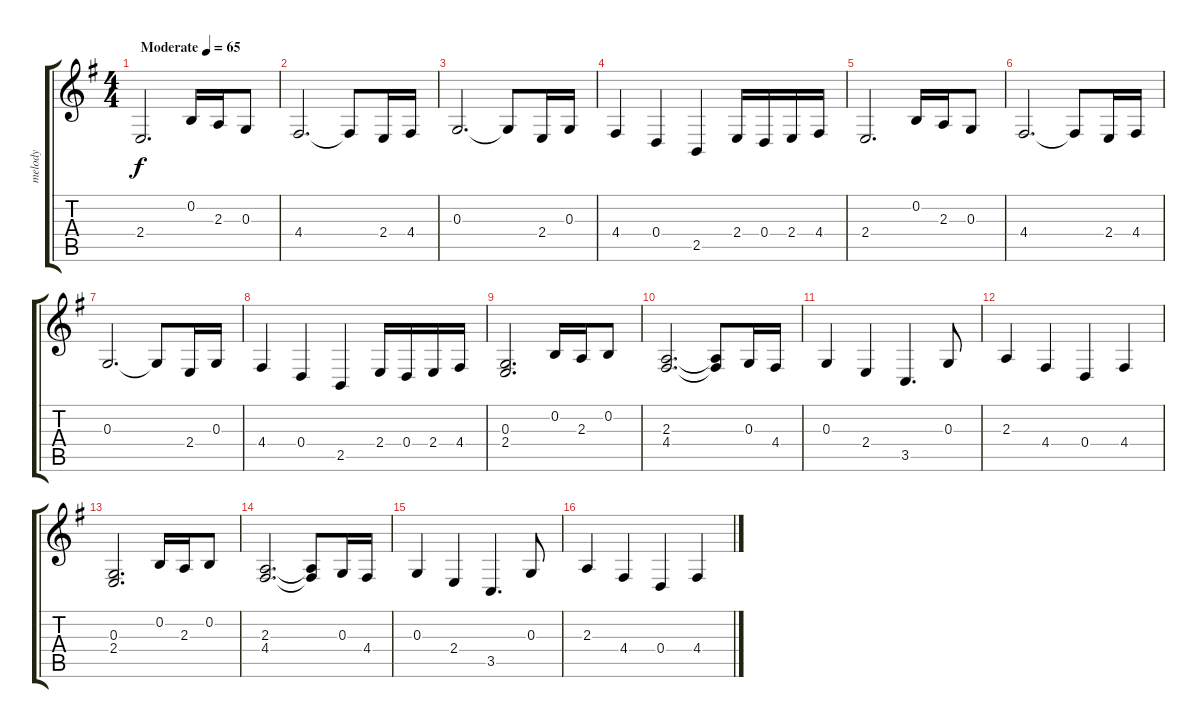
\track ("melody" "melody") {instrument tremolostrings}
\staff {score tabs}
\tuning (E4 B3 G3 D3 A2 E2) {hide}
\ts (4 4)
\tempo (65 "Moderate")
\clef g2
\ks eminor
2.4.2{d dy f instrument tremolostrings} 0.2.16 2.3.16 0.3.8 |
4.4.2{d} 4.4{t}.8 2.4.16 4.4.16 |
0.3.2{d} 0.3{t}.8 2.4.16 0.3.16 |
4.4.4 0.4.4 2.5.4 2.4.16 0.4.16 2.4.16 4.4.16 |
2.4.2{d} 0.2.16 2.3.16 0.3.8 |
4.4.2{d} 4.4{t}.8 2.4.16 4.4.16 |
0.3.2{d} 0.3{t}.8 2.4.16 0.3.16 |
4.4.4 0.4.4 2.5.4 2.4.16 0.4.16 2.4.16 4.4.16 |
(0.3 2.4).2{d} 0.2.16 2.3.16 0.2.8 |
(2.3 4.4).2{d} (2.3{t} 4.4{t}).8 0.3.16 4.4.16 |
0.3.4 2.4.4 3.5.4{d} 0.3.8 |
2.3.4 4.4.4 0.4.4 4.4.4 |
(0.3 2.4).2{d} 0.2.16 2.3.16 0.2.8 |
(2.3 4.4).2{d} (2.3{t} 4.4{t}).8 0.3.16 4.4.16 |
0.3.4 2.4.4 3.5.4{d} 0.3.8 |
2.3.4 4.4.4 0.4.4 4.4.4
